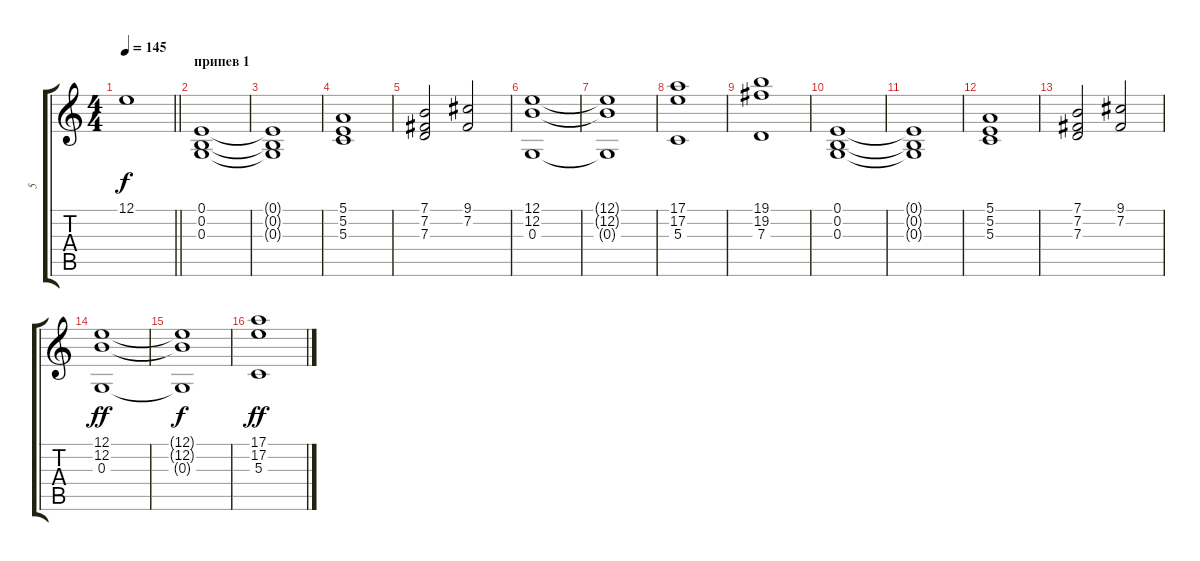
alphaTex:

\track ("5" "5") {instrument stringensemble1}
\staff {score tabs}
\tuning (E4 B3 G3 D3 A2 E2) {hide}
\ts (4 4)
\tempo 145
\clef g2
\barLineRight lightlight
\ks c
12.1.1{dy f} |
\section ("" "припев 1")
(0.1 0.2 0.3).1 |
(0.1{t} 0.2{t} 0.3{t}).1 |
(5.1 5.2 5.3).1 |
(7.1 7.2 7.3).2 (9.1 7.2).2 |
(12.1 12.2 0.3).1 |
(12.1{t} 12.2{t} 0.3{t}).1 |
(17.1 17.2 5.3).1 |
(19.1 19.2 7.3).1 |
(0.1 0.2 0.3).1 |
(0.1{t} 0.2{t} 0.3{t}).1 |
(5.1 5.2 5.3).1 |
(7.1 7.2 7.3).2 (9.1 7.2).2 |
(12.1 12.2 0.3).1{dy ff} |
(12.1{t} 12.2{t} 0.3{t}).1{dy f} |
(17.1 17.2 5.3).1{dy ff}
